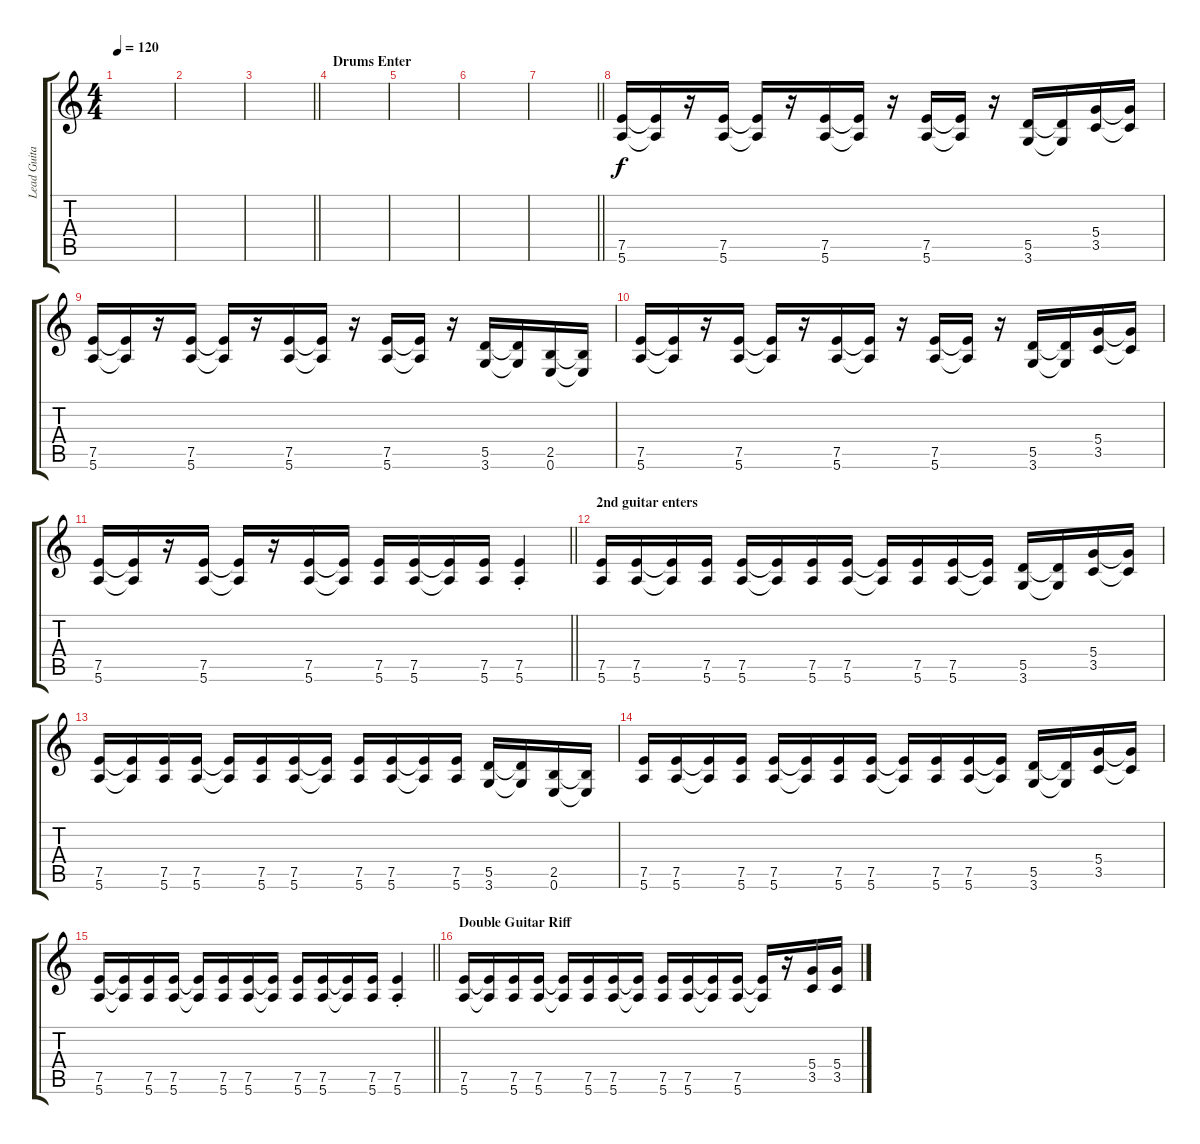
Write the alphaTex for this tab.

\track ("Lead Guitar (Mika)" "Lead Guita") {instrument distortionguitar}
\staff {score tabs}
\tuning (E4 B3 G3 D3 A2 E2) {hide}
\ts (4 4)
\tempo 120
\clef g2
\ks c
|
|
\barLineRight lightlight
|
\section ("" "Drums Enter")
|
|
|
\barLineRight lightlight
|
\section ("" "")
(7.5 5.6).16 (7.5{t} 5.6{t}).16 r.16 (7.5 5.6).16 (7.5{t} 5.6{t}).16 r.16 (7.5 5.6).16 (7.5{t} 5.6{t}).16 r.16 (7.5 5.6).16 (7.5{t} 5.6{t}).16 r.16 (5.5 3.6).16 (5.5{t} 3.6{t}).16 (5.4 3.5).16 (5.4{t} 3.5{t}).16 |
(7.5 5.6).16 (7.5{t} 5.6{t}).16 r.16 (7.5 5.6).16 (7.5{t} 5.6{t}).16 r.16 (7.5 5.6).16 (7.5{t} 5.6{t}).16 r.16 (7.5 5.6).16 (7.5{t} 5.6{t}).16 r.16 (5.5 3.6).16 (5.5{t} 3.6{t}).16 (2.5 0.6).16 (2.5{t} 0.6{t}).16 |
(7.5 5.6).16 (7.5{t} 5.6{t}).16 r.16 (7.5 5.6).16 (7.5{t} 5.6{t}).16 r.16 (7.5 5.6).16 (7.5{t} 5.6{t}).16 r.16 (7.5 5.6).16 (7.5{t} 5.6{t}).16 r.16 (5.5 3.6).16 (5.5{t} 3.6{t}).16 (5.4 3.5).16 (5.4{t} 3.5{t}).16 |
\barLineRight lightlight
(7.5 5.6).16 (7.5{t} 5.6{t}).16 r.16 (7.5 5.6).16 (7.5{t} 5.6{t}).16 r.16 (7.5 5.6).16 (7.5{t} 5.6{t}).16 (7.5 5.6).16 (7.5 5.6).16 (7.5{t} 5.6{t}).16 (7.5 5.6).16 (7.5{st} 5.6{st}).4 |
\section ("" "2nd guitar enters")
(7.5 5.6).16 (7.5 5.6).16 (7.5{t} 5.6{t}).16 (7.5 5.6).16 (7.5 5.6).16 (7.5{t} 5.6{t}).16 (7.5 5.6).16 (7.5 5.6).16 (7.5{t} 5.6{t}).16 (7.5 5.6).16 (7.5 5.6).16 (7.5{t} 5.6{t}).16 (5.5 3.6).16 (5.5{t} 3.6{t}).16 (5.4 3.5).16 (5.4{t} 3.5{t}).16 |
(7.5 5.6).16 (7.5{t} 5.6{t}).16 (7.5 5.6).16 (7.5 5.6).16 (7.5{t} 5.6{t}).16 (7.5 5.6).16 (7.5 5.6).16 (7.5{t} 5.6{t}).16 (7.5 5.6).16 (7.5 5.6).16 (7.5{t} 5.6{t}).16 (7.5 5.6).16 (5.5 3.6).16 (5.5{t} 3.6{t}).16 (2.5 0.6).16 (2.5{t} 0.6{t}).16 |
(7.5 5.6).16 (7.5 5.6).16 (7.5{t} 5.6{t}).16 (7.5 5.6).16 (7.5 5.6).16 (7.5{t} 5.6{t}).16 (7.5 5.6).16 (7.5 5.6).16 (7.5{t} 5.6{t}).16 (7.5 5.6).16 (7.5 5.6).16 (7.5{t} 5.6{t}).16 (5.5 3.6).16 (5.5{t} 3.6{t}).16 (5.4 3.5).16 (5.4{t} 3.5{t}).16 |
\barLineRight lightlight
(7.5 5.6).16 (7.5{t} 5.6{t}).16 (7.5 5.6).16 (7.5 5.6).16 (7.5{t} 5.6{t}).16 (7.5 5.6).16 (7.5 5.6).16 (7.5{t} 5.6{t}).16 (7.5 5.6).16 (7.5 5.6).16 (7.5{t} 5.6{t}).16 (7.5 5.6).16 (7.5{st} 5.6{st}).4 |
\section ("" "Double Guitar Riff")
(7.5 5.6).16 (7.5{t} 5.6{t}).16 (7.5 5.6).16 (7.5 5.6).16 (7.5{t} 5.6{t}).16 (7.5 5.6).16 (7.5 5.6).16 (7.5{t} 5.6{t}).16 (7.5 5.6).16 (7.5 5.6).16 (7.5{t} 5.6{t}).16 (7.5 5.6).16 (7.5{t} 5.6{t}).16 r.16 (5.4 3.5).16 (5.4 3.5).16
